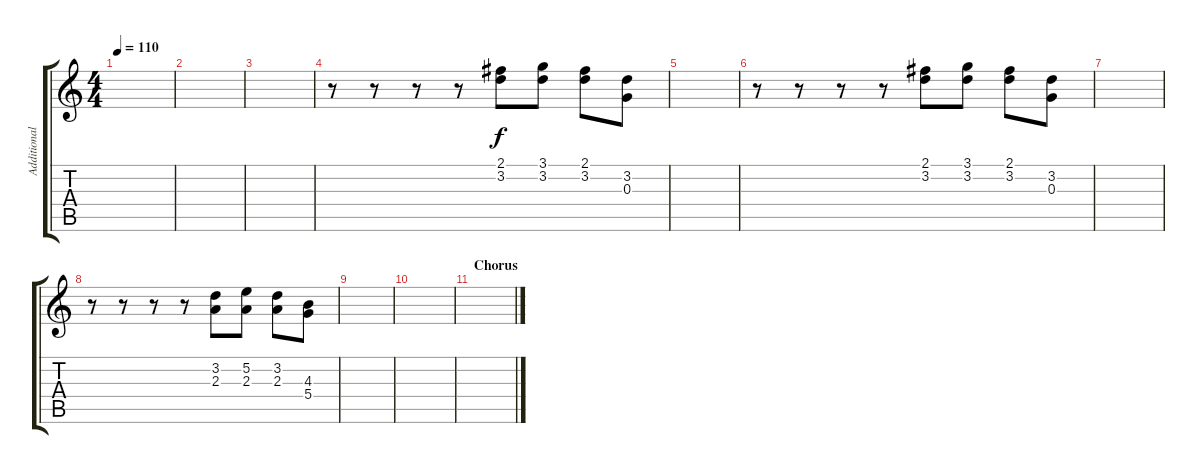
\track ("Additional rythm guitar" "Additional") {instrument overdrivenguitar}
\staff {score tabs}
\tuning (E4 B3 G3 D3 A2 E2) {hide}
\ts (4 4)
\tempo 110
\clef g2
\ks c
|
|
|
r.8 r.8 r.8 r.8 (2.1 3.2).8 (3.1 3.2).8 (2.1 3.2).8 (3.2 0.3).8 |
|
r.8 r.8 r.8 r.8 (2.1 3.2).8 (3.1 3.2).8 (2.1 3.2).8 (3.2 0.3).8 |
|
r.8 r.8 r.8 r.8 (3.2 2.3).8 (5.2 2.3).8 (3.2 2.3).8 (4.3 5.4).8 |
|
|
\section ("" "Chorus")
